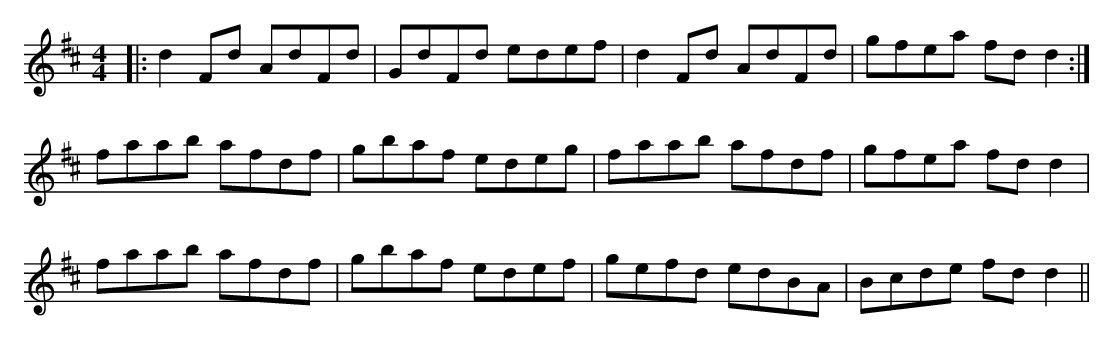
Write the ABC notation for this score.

X:1
M:4/4
K:D
|:d2Fd AdFd|GdFd edef|d2 Fd AdFd|gfea fdd2:|
faab afdf|gbaf edeg|faab afdf|gfea fdd2|
faab afdf|gbaf edef|gefd edBA|Bcde fdd2||
